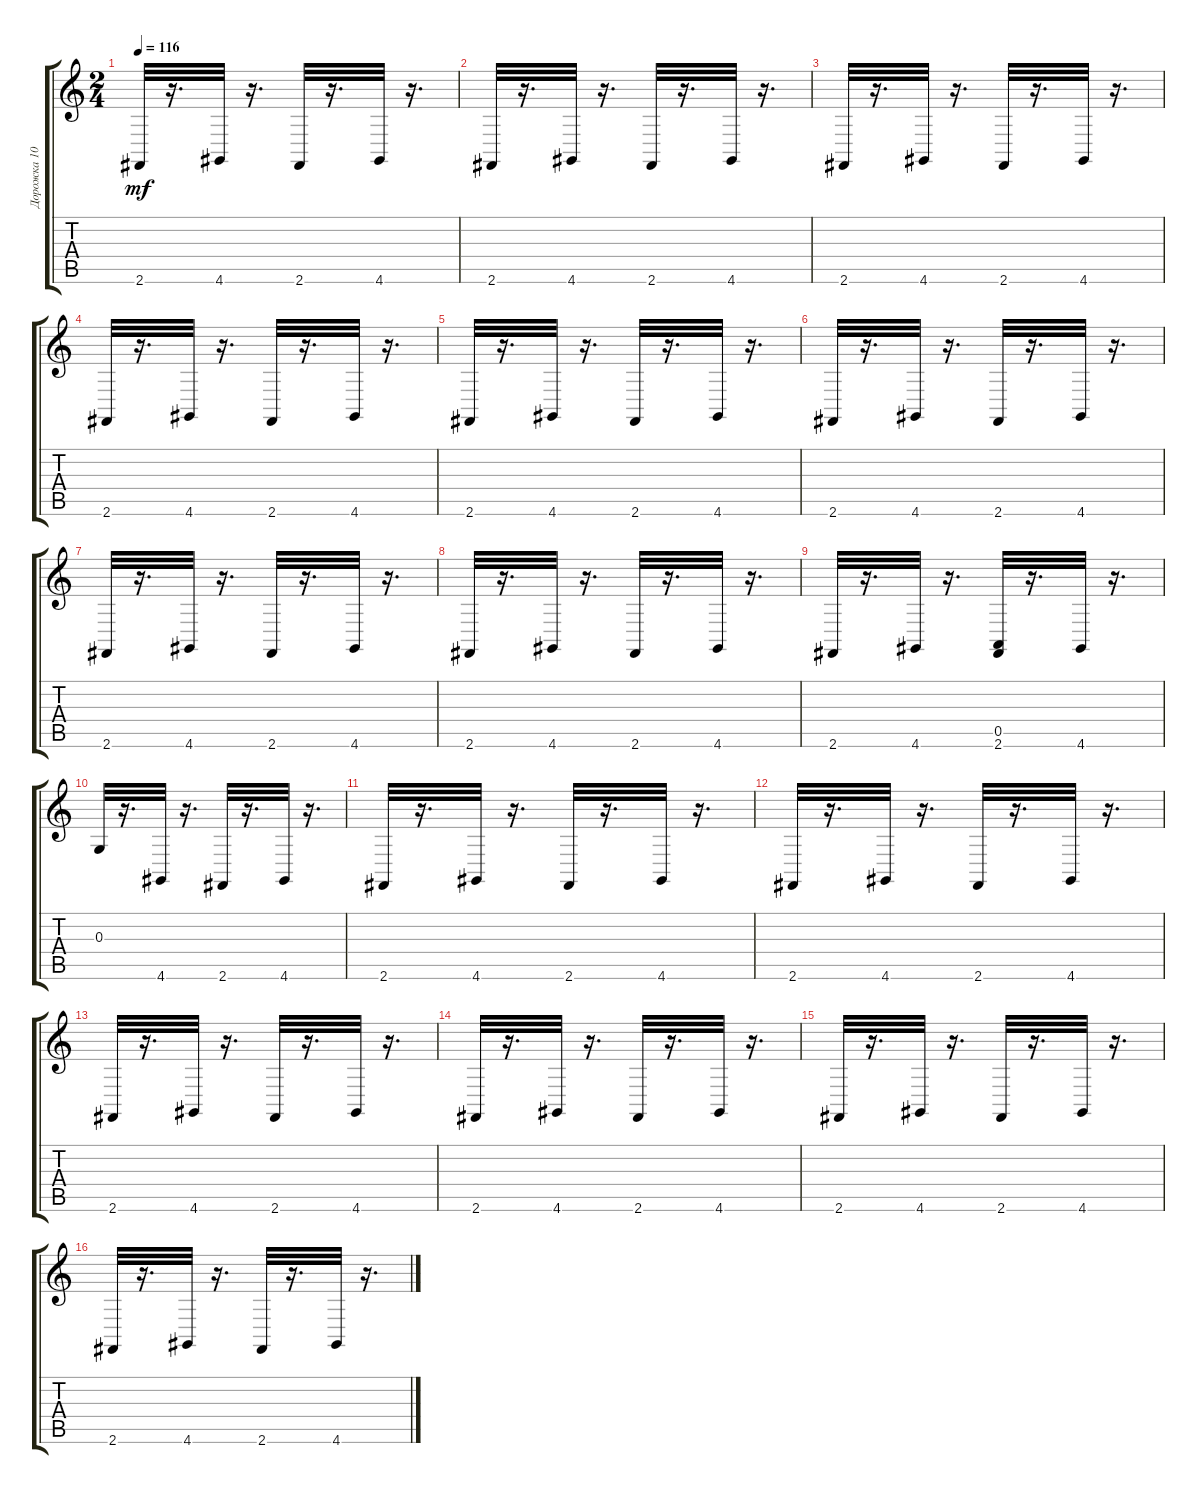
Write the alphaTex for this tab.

\track ("Дорожка 10" "Дорожка 10") {instrument acousticgrandpiano}
\staff {score tabs}
\tuning (E4 B3 G3 D3 A2 E2) {hide}
\ts (2 4)
\tempo 116
\clef g2
\ks c
2.6.32{dy mf} r.16{d} 4.6.32 r.16{d} 2.6.32 r.16{d} 4.6.32 r.16{d} |
2.6.32 r.16{d} 4.6.32 r.16{d} 2.6.32 r.16{d} 4.6.32 r.16{d} |
2.6.32 r.16{d} 4.6.32 r.16{d} 2.6.32 r.16{d} 4.6.32 r.16{d} |
2.6.32 r.16{d} 4.6.32 r.16{d} 2.6.32 r.16{d} 4.6.32 r.16{d} |
2.6.32 r.16{d} 4.6.32 r.16{d} 2.6.32 r.16{d} 4.6.32 r.16{d} |
2.6.32 r.16{d} 4.6.32 r.16{d} 2.6.32 r.16{d} 4.6.32 r.16{d} |
2.6.32 r.16{d} 4.6.32 r.16{d} 2.6.32 r.16{d} 4.6.32 r.16{d} |
2.6.32 r.16{d} 4.6.32 r.16{d} 2.6.32 r.16{d} 4.6.32 r.16{d} |
2.6.32 r.16{d} 4.6.32 r.16{d} (0.5 2.6).32 r.16{d} 4.6.32 r.16{d} |
0.3.32 r.16{d} 4.6.32 r.16{d} 2.6.32 r.16{d} 4.6.32 r.16{d} |
2.6.32 r.16{d} 4.6.32 r.16{d} 2.6.32 r.16{d} 4.6.32 r.16{d} |
2.6.32 r.16{d} 4.6.32 r.16{d} 2.6.32 r.16{d} 4.6.32 r.16{d} |
2.6.32 r.16{d} 4.6.32 r.16{d} 2.6.32 r.16{d} 4.6.32 r.16{d} |
2.6.32 r.16{d} 4.6.32 r.16{d} 2.6.32 r.16{d} 4.6.32 r.16{d} |
2.6.32 r.16{d} 4.6.32 r.16{d} 2.6.32 r.16{d} 4.6.32 r.16{d} |
2.6.32 r.16{d} 4.6.32 r.16{d} 2.6.32 r.16{d} 4.6.32 r.16{d}
